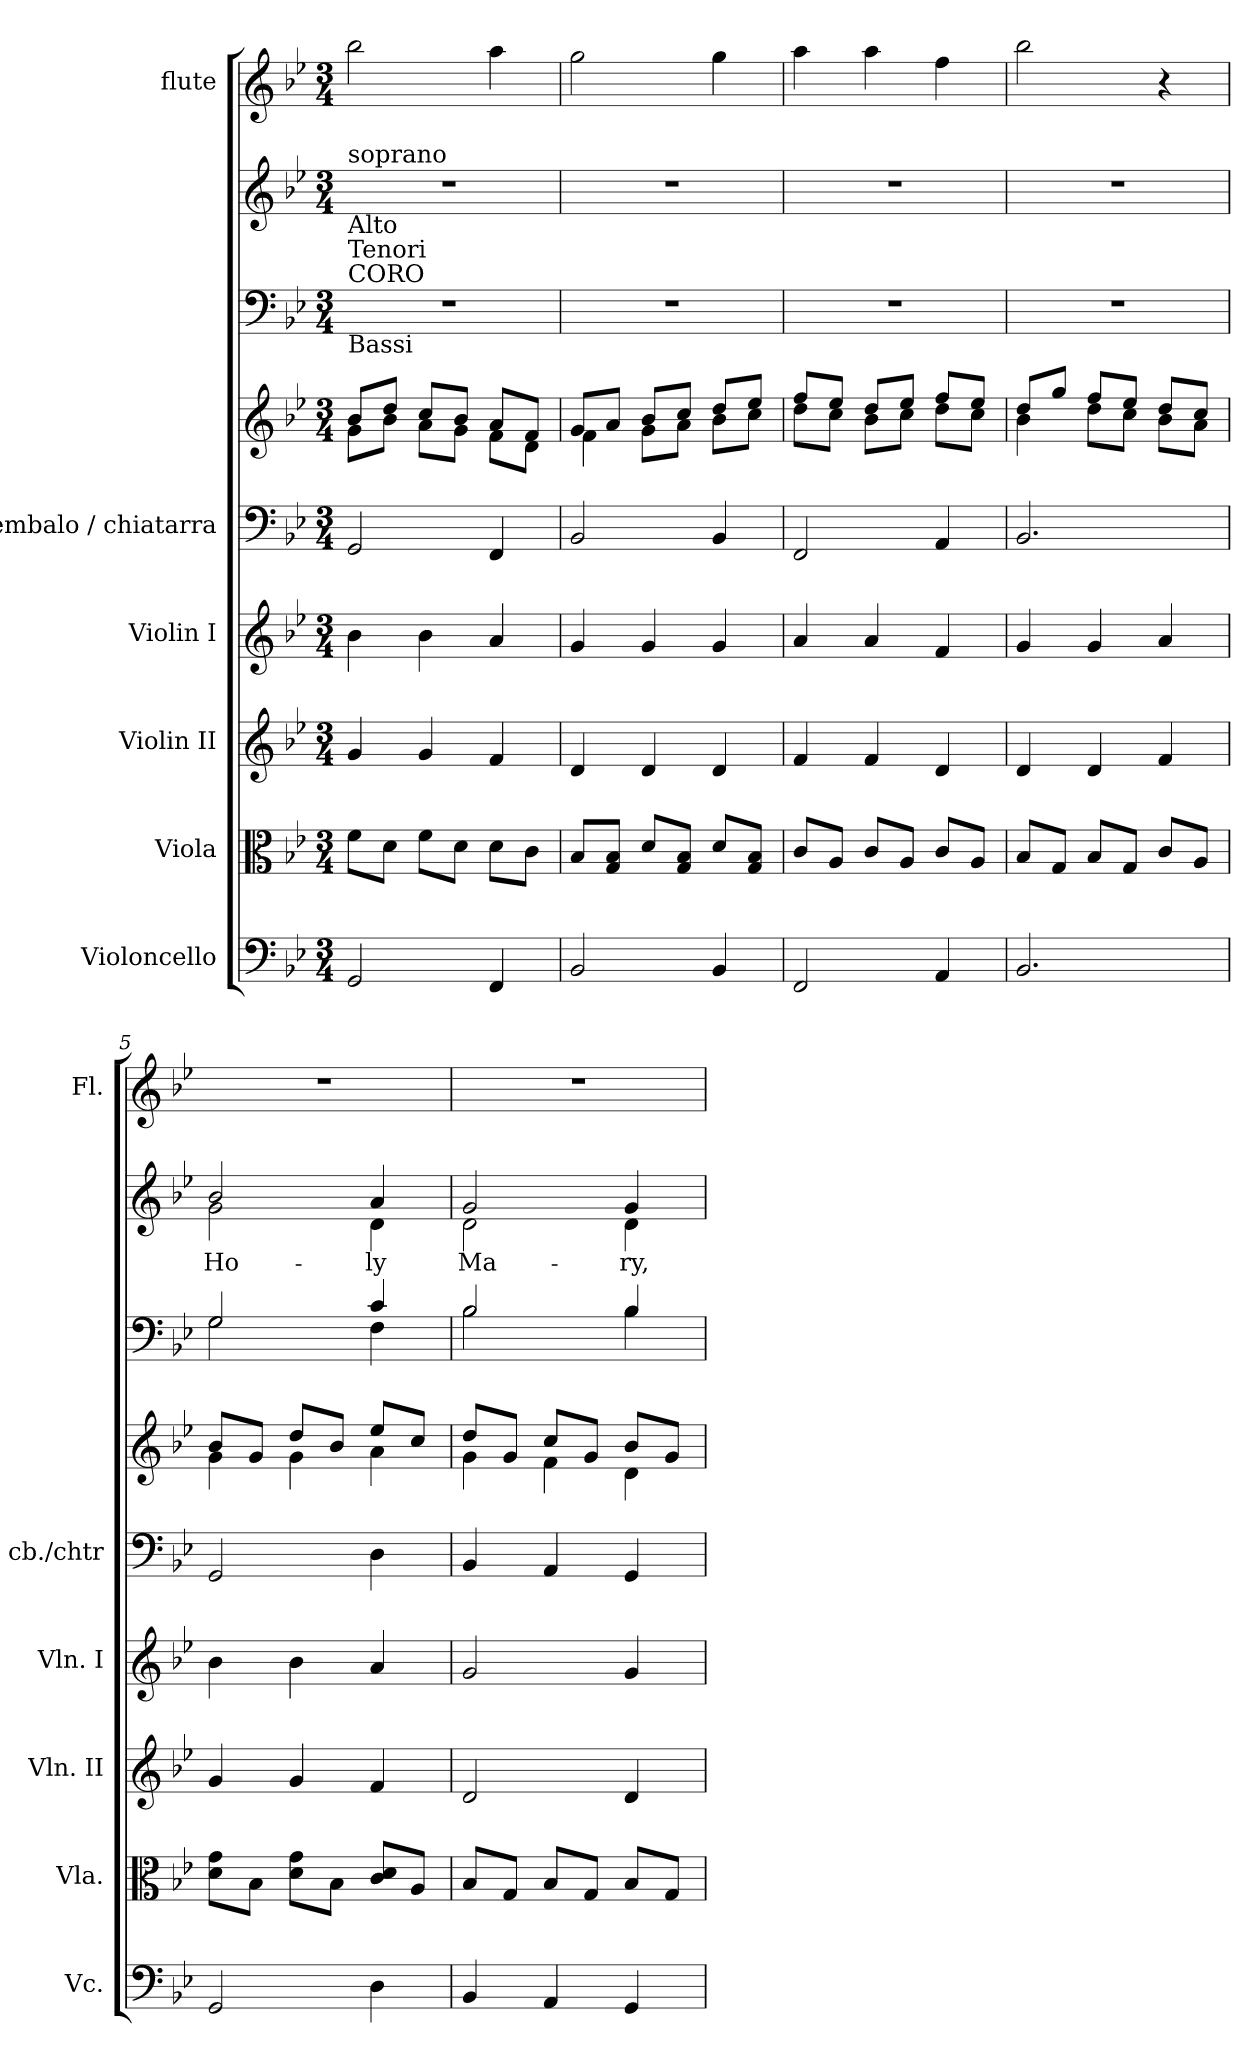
**kern	**kern	**kern	**kern	**kern	**kern	**kern	**kern	**text	**kern
*part8	*part7	*part6	*part5	*part4	*part4	*part3	*part2	*part2	*part1
*staff9	*staff8	*staff7	*staff6	*staff5	*staff4	*staff3	*staff2	*staff2	*staff1
*I"Violoncello	*I"Viola	*I"Violin II	*I"Violin I	*I"cembalo / chiatarra	*	*	*	*	*I"flute
*I'Vc.	*I'Vla.	*I'Vln. II	*I'Vln. I	*I'cb./chtr	*	*	*	*	*I'Fl.
*clefF4	*clefC3	*clefG2	*clefG2	*clefF4	*clefG2	*clefF4	*clefG2	*	*clefG2
*	*	*	*	*	*	*	*	*	*ITrd-7c-12
*k[b-e-]	*k[b-e-]	*k[b-e-]	*k[b-e-]	*k[b-e-]	*k[b-e-]	*k[b-e-]	*k[b-e-]	*	*k[b-e-]
*g:	*g:	*g:	*g:	*g:	*g:	*g:	*g:	*	*g:
*M3/4	*M3/4	*M3/4	*M3/4	*M3/4	*M3/4	*M3/4	*M3/4	*	*M3/4
=1	=1	=1	=1	=1	=1	=1	=1	=1	=1
*	*	*	*	*	*^	*	*	*	*
!	!	!	!	!	!	!	!	!LO:TX:a:t=soprano	!	!
!	!	!	!	!	!	!	!	!LO:TX:b:t=Alto	!	!
!	!	!	!	!	!	!	!LO:TX:a:t=CORO	!	!	!
!	!	!	!	!	!	!	!LO:TX:a:t=Tenori	!	!	!
!	!	!	!	!	!	!	!LO:TX:b:t=Bassi	!	!	!
2GG/	8f\L	4g/	4b-\	2GG/	8b-/L	8g\L	2.r	2.r	.	2bbb-\
.	8d\J	.	.	.	8dd/J	8b-\J	.	.	.	.
.	8f\L	4g/	4b-\	.	8cc/L	8a\L	.	.	.	.
.	8d\J	.	.	.	8b-/J	8g\J	.	.	.	.
4FF/	8d\L	4f/	4a/	4FF/	8a/L	8f\L	.	.	.	4aaa\
.	8c\J	.	.	.	8f/J	8d\J	.	.	.	.
=2	=2	=2	=2	=2	=2	=2	=2	=2	=2	=2
2BB-/	8B-/L	4d/	4g/	2BB-/	8g/L	4f\	2.r	2.r	.	2ggg\
.	8G/ 8B-/J	.	.	.	8a/J	.	.	.	.	.
.	8d/L	4d/	4g/	.	8b-/L	8g\L	.	.	.	.
.	8G/ 8B-/J	.	.	.	8cc/J	8a\J	.	.	.	.
4BB-/	8d/L	4d/	4g/	4BB-/	8dd/L	8b-\L	.	.	.	4ggg\
.	8G/ 8B-/J	.	.	.	8ee-/J	8cc\J	.	.	.	.
=3	=3	=3	=3	=3	=3	=3	=3	=3	=3	=3
2FF/	8c/L	4f/	4a/	2FF/	8ff/L	8dd\L	2.r	2.r	.	4aaa\
.	8A/J	.	.	.	8ee-/J	8cc\J	.	.	.	.
.	8c/L	4f/	4a/	.	8dd/L	8b-\L	.	.	.	4aaa\
.	8A/J	.	.	.	8ee-/J	8cc\J	.	.	.	.
4AA/	8c/L	4d/	4f/	4AA/	8ff/L	8dd\L	.	.	.	4fff\
.	8A/J	.	.	.	8ee-/J	8cc\J	.	.	.	.
=4	=4	=4	=4	=4	=4	=4	=4	=4	=4	=4
2.BB-/	8B-/L	4d/	4g/	2.BB-/	8dd/L	4b-\	2.r	2.r	.	2bbb-\
.	8G/J	.	.	.	8gg/J	.	.	.	.	.
.	8B-/L	4d/	4g/	.	8ff/L	8dd\L	.	.	.	.
.	8G/J	.	.	.	8ee-/J	8cc\J	.	.	.	.
.	8c/L	4f/	4a/	.	8dd/L	8b-\L	.	.	.	4r
.	8A/J	.	.	.	8cc/J	8a\J	.	.	.	.
=5	=5	=5	=5	=5	=5	=5	=5	=5	=5	=5
*	*	*	*	*	*	*	*^	*^	*	*
2GG/	8d\ 8g\L	4g/	4b-\	2GG/	8b-/L	4g\	2G/	2G\	2b-/	2g\	Ho-	2.r
.	8B-\J	.	.	.	8g/J	.	.	.	.	.	.	.
.	8d\ 8g\L	4g/	4b-\	.	8dd/L	4g\	.	.	.	.	.	.
.	8B-\J	.	.	.	8b-/J	.	.	.	.	.	.	.
4D\	8c/ 8d/L	4f/	4a/	4D\	8ee-/L	4a\	4c/	4F\	4a/	4d\	-ly	.
.	8A/J	.	.	.	8cc/J	.	.	.	.	.	.	.
=6	=6	=6	=6	=6	=6	=6	=6	=6	=6	=6	=6	=6
4BB-/	8B-/L	2d/	2g/	4BB-/	8dd/L	4g\	2B-/	2B-\	2g/	2d\	Ma-	2.r
.	8G/J	.	.	.	8g/J	.	.	.	.	.	.	.
4AA/	8B-/L	.	.	4AA/	8cc/L	4f\	.	.	.	.	.	.
.	8G/J	.	.	.	8g/J	.	.	.	.	.	.	.
4GG/	8B-/L	4d/	4g/	4GG/	8b-/L	4d\	4B-/	4B-\	4g/	4d\	-ry,	.
.	8G/J	.	.	.	8g/J	.	.	.	.	.	.	.
*	*	*	*	*	*v	*v	*	*	*v	*v	*	*
*	*	*	*	*	*	*v	*v	*	*	*
=	=	=	=	=	=	=	=	=	=
*-	*-	*-	*-	*-	*-	*-	*-	*-	*-
